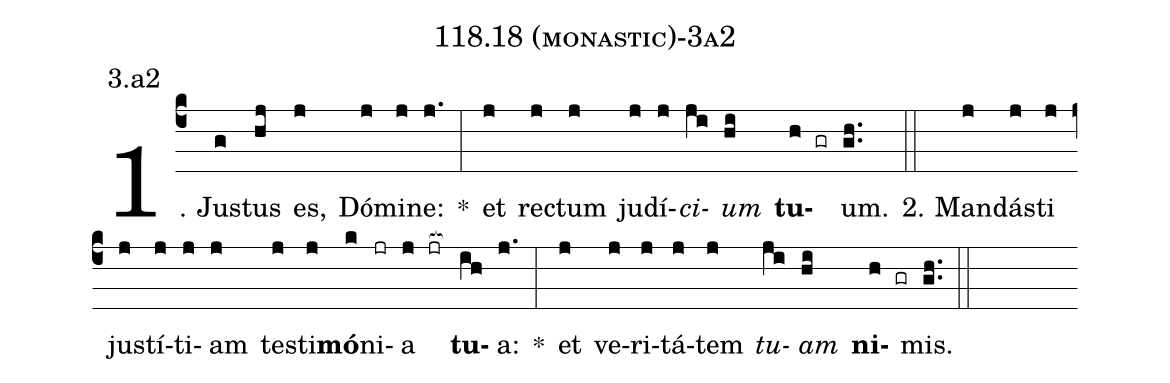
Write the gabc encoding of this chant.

name: 118.18 (monastic)-3a2;
annotation: 3.a2;
%%
(c4)1. Jus(g)tus(hj) es,(j) Dó(j)mi(j)ne:(j.) *(:) et(j) rec(j)tum(j) ju(j)dí(j)<i>ci</i>(ji)<i>um</i>(hi) <b>tu</b>(h gr)um.(gh..) (::)
2. Man(j)dás(j)ti(j) jus(j)tí(j)ti(j)am(j) tes(j)ti(j)<b>mó</b>(k)ni(jr)a(j jr[ocb:1{]) <b>tu</b>(ih[ocb:0}])a:(j.) *(:) et(j) ve(j)ri(j)tá(j)tem(j) <i>tu</i>(ji)<i>am</i>(hi) <b>ni</b>(h gr)mis.(gh..) (::)
